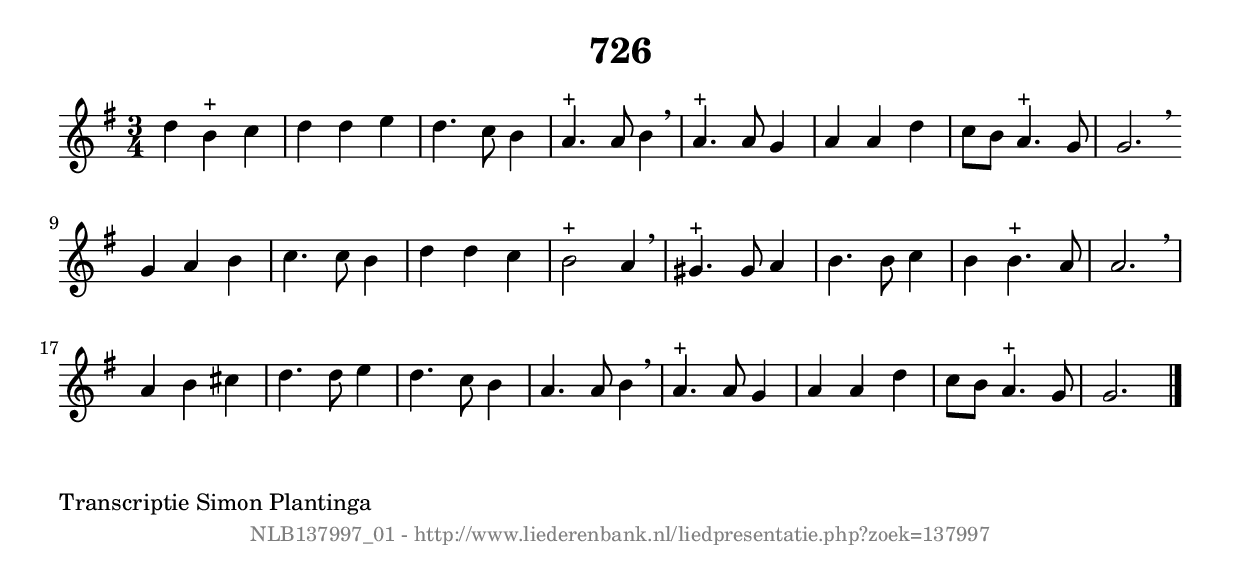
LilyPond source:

%
% produced by wce2krn 1.64 (7 June 2014)
%
\version"2.16"
#(append! paper-alist '(("long" . (cons (* 210 mm) (* 2000 mm)))))
#(set-default-paper-size "long")
sb = {\breathe}
mBreak = {\breathe }
bBreak = {\breathe }
x = {\once\override NoteHead #'style = #'cross }
gl=\glissando
itime={\override Staff.TimeSignature #'stencil = ##f }
ficta = {\once\set suggestAccidentals = ##t}
fine = {\once\override Score.RehearsalMark #'self-alignment-X = #1 \mark \markup {\italic{Fine}}}
dc = {\once\override Score.RehearsalMark #'self-alignment-X = #1 \mark \markup {\italic{D.C.}}}
dcf = {\once\override Score.RehearsalMark #'self-alignment-X = #1 \mark \markup {\italic{D.C. al Fine}}}
dcc = {\once\override Score.RehearsalMark #'self-alignment-X = #1 \mark \markup {\italic{D.C. al Coda}}}
ds = {\once\override Score.RehearsalMark #'self-alignment-X = #1 \mark \markup {\italic{D.S.}}}
dsf = {\once\override Score.RehearsalMark #'self-alignment-X = #1 \mark \markup {\italic{D.S. al Fine}}}
dsc = {\once\override Score.RehearsalMark #'self-alignment-X = #1 \mark \markup {\italic{D.S. al Coda}}}
pv = {\set Score.repeatCommands = #'((volta "1"))}
sv = {\set Score.repeatCommands = #'((volta "2"))}
tv = {\set Score.repeatCommands = #'((volta "3"))}
qv = {\set Score.repeatCommands = #'((volta "4"))}
xv = {\set Score.repeatCommands = #'((volta #f))}
\header{ tagline = ""
title = "726"
}
\score {{
\key g \major
\relative g'
{
\set melismaBusyProperties = #'()
\time 3/4
\tempo 4=120
\override Score.MetronomeMark #'transparent = ##t
\override Score.RehearsalMark #'break-visibility = #(vector #t #t #f)
d'4 b4^"+" c4 | d4 d4 e4 | d4. c8 b4 | a4.^"+" a8 b4 \sb | a4.^"+" a8 g4 | a4 a4 d4 | c8 b8 a4.^"+" g8 | g2. \bar ":|:" \bBreak
g4 a4 b4 | c4. c8 b4 | d4 d4 c4 | b2^"+" a4 \sb | gis4.^"+" gis8 a4 | b4. b8 c4 | b4 b4.^"+" a8 | a2. | \mBreak \bar "|"
a4 b4 cis4 | d4. d8 e4 | d4. c8 b4 | a4. a8 b4 \sb | a4.^"+" a8 g4 | a4 a4 d4 | c8 b8 a4.^"+" g8 | g2. \bar "|."
 }}
 \midi { }
 \layout {
            indent = 0.0\cm
}
}
\markup { \wordwrap-string #" 
Transcriptie Simon Plantinga
"}
\markup { \vspace #0 } \markup { \with-color #grey \fill-line { \center-column { \smaller "NLB137997_01 - http://www.liederenbank.nl/liedpresentatie.php?zoek=137997" } } }
